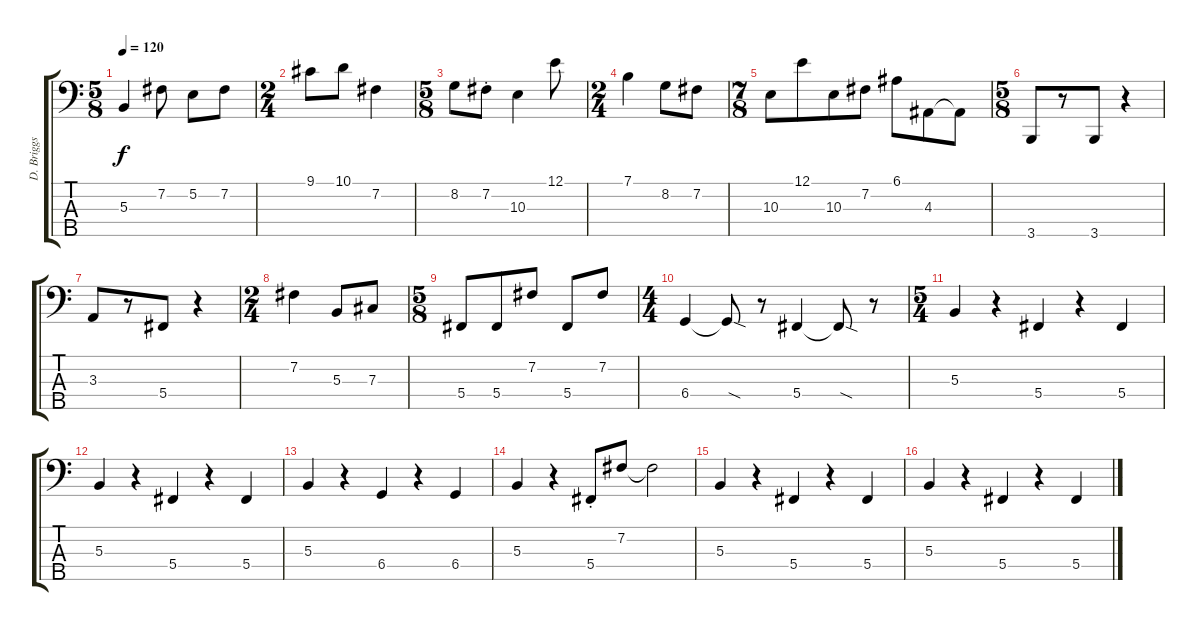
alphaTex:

\track ("D. Briggs Bass" "D. Briggs ") {instrument electricbassfinger}
\staff {score tabs}
\tuning (E2 B1 Gb1 Db1 Ab0) {hide}
\ts (5 8)
\tempo 120
\clef f4
\ks c
5.3.4{dy f} 7.2.8 5.2.8 7.2.8 |
\ts (2 4)
9.1.8 10.1.8 7.2.4 |
\ts (5 8)
8.2.8 7.2{st}.8 10.3.4 12.1.8 |
\ts (2 4)
7.1.4 8.2.8 7.2.8 |
\ts (7 8)
10.3.8 12.1.8 10.3.8 7.2.8 6.1.8 4.3.8 4.3{t}.8 |
\ts (5 8)
3.5.8 r.8 3.5.8 r.4 |
3.3.8 r.8 5.4.8 r.4 |
\ts (2 4)
7.2.4 5.3.8 7.3.8 |
\ts (5 8)
5.4.8 5.4.8 7.2.8 5.4.8 7.2.8 |
\ts (4 4)
6.4.4 6.4{sod t}.8 r.8 5.4.4 5.4{sod t}.8 r.8 |
\ts (5 4)
5.3.4 r.4 5.4.4 r.4 5.4.4 |
5.3.4 r.4 5.4.4 r.4 5.4.4 |
5.3.4 r.4 6.4.4 r.4 6.4.4 |
5.3.4 r.4 5.4{st}.8 7.2.8 7.2{t}.2 |
5.3.4 r.4 5.4.4 r.4 5.4.4 |
5.3.4 r.4 5.4.4 r.4 5.4.4
